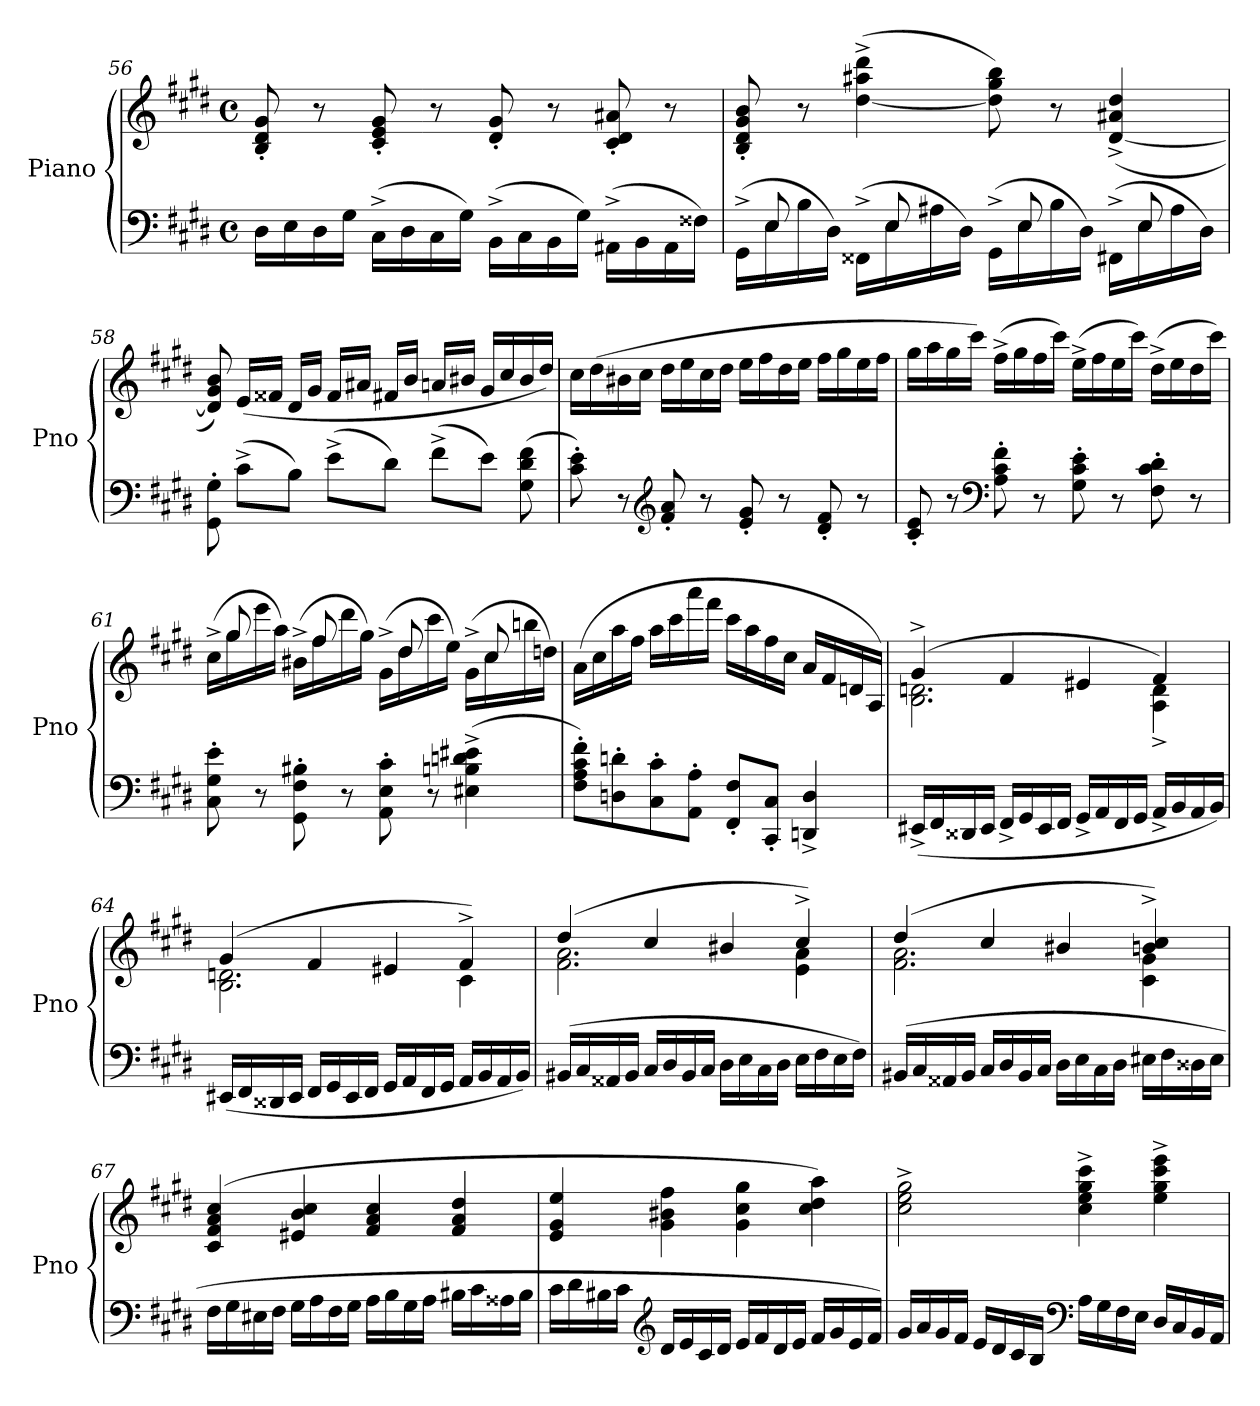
**kern	**kern
*part1	*part1
*staff2	*staff1
*I"Piano	*
*I'Pno	*
*clefF4	*clefG2
*k[f#c#g#d#]	*k[f#c#g#d#]
*M4/4	*M4/4
*met(c)	*met(c)
=56	=56
16D#\LL	8B'/ 8d#'/ 8g#'/
16E\	.
16D#\	8r
16G#\JJ	.
(16C#^\LL	8c#'/ 8e'/ 8g#'/
16D#\	.
16C#\	8r
16G#\JJ)	.
(16BB^\LL	8d#'/ 8g#'/
16C#\	.
16BB\	8r
16G#\JJ)	.
(16AA#X^\LL	8c#'/ 8d#'/ 8a#X'/
16BB\	.
16AA#\	8r
16F##X\JJ)	.
=57	=57
*^	*
(16GG#^\LL	16ryy	8B'/ 8d#'/ 8g#'/ 8b'/
16E\	8E/	.
16B\	.	8r
16D#\JJ)	8ryy	.
(16FF##X^\LL	.	([4dd#^\ 4aa#X^\ 4ddd#^\
16E\	8E/	.
16A#X\	.	.
16D#\JJ)	8ryy	.
(16GG#^\LL	.	8dd#]\ 8gg#\ 8bb\)
16E\	8E/	.
16B\	.	8r
16D#\JJ)	8ryy	.
(16FF#X^\LL	.	([4d#^/ 4a#X^/ 4dd#^/
16E\	8E/	.
16A#\	.	.
16D#\JJ)	16ryy	.
*v	*v	*
=58	=58
8GG#'\ 8G#'\	8d#]/ 8g#/ 8b/)
(8c#^\L	(16e/LL
.	16f##X/JJ
8B\J)	16d#/LL
.	16g#/JJ
(8e^\L	16f##/LL
.	16a#X/JJ
8d#\J)	16f#X/LL
.	16b/JJ
(8f#^\L	16an/LL
.	16b#X/JJ
8e\J)	16g#/LL
.	16cc#/
(8G#\ 8d#\ 8f#\	16b#/
.	16dd#/JJ)
=59	=59
8c#'\ 8e'\)	16cc#\LL
.	(16dd#\
8r	16b#X\
.	16cc#\JJ
*clefG2	*
8f#'/ 8a'/	16dd#\LL
.	16ee\
8r	16cc#\
.	16dd#\JJ
8e'/ 8g#'/	16ee\LL
.	16ff#\
8r	16dd#\
.	16ee\JJ
8d#'/ 8f#'/	16ff#\LL
.	16gg#\
8r	16ee\
.	16ff#\JJ
=60	=60
8c#'/ 8e'/	16gg#\LL
.	16aa\
8r	16gg#\
.	16ccc#\JJ)
*clefF4	*
8A'\ 8c#'\ 8f#'\	(16ff#^\LL
.	16gg#\
8r	16ff#\
.	16ccc#\JJ)
8G#'\ 8c#'\ 8e'\	(16ee^\LL
.	16ff#\
8r	16ee\
.	16ccc#\JJ)
8F#'\ 8c#'\ 8d#'\	(16dd#^\LL
.	16ee\
8r	16dd#\
.	16ccc#\JJ)
=61	=61
*	*^
8C#'\ 8G#'\ 8e'\	(16cc#^\LL	16ryy
.	16gg#\	8gg#/
8r	16eee\	.
.	16aa\JJ)	8ryy
8GG#'\ 8F#'\ 8B#X'\	(16b#X^\LL	.
.	16ff#\	8ff#/
8r	16ddd#\	.
.	16gg#\JJ)	8ryy
8AA'\ 8E'\ 8c#'\	(16g#^\LL	.
.	16dd#\	8dd#/
8r	16ccc#\	.
.	16ee\JJ)	8ryy
(4E#X^\ 4Bn^\ 4dn^\ 4e#X^\	(16g#^\LL	.
.	16cc#\	8cc#/
.	16bbn\	.
.	16ddn\JJ)	16ryy
*	*v	*v
=62	=62
8F#'\ 8A'\ 8c#'\ 8f#'\L)	(16a\LL
.	16cc#\
8Dn'\ 8dn'\	16aa\
.	16ff#\JJ
8C#'\ 8c#'\	16aa\LL
.	16ccc#\
8AA'\ 8A'\J	16aaa\
.	16fff#\JJ
8FF#'/ 8F#'/L	16ccc#\LL
.	16aa\
8CC#'/ 8C#'/J	16ff#\
.	16cc#\JJ
4DDn^/ 4D^/	16a/LL
.	16f#/
.	16dn/
.	16A/JJ)
=63	=63
*	*^
(16EE#X^/LL	(4g#^/	2.B\ 2.dn\
16FF#/	.	.
16DD##X/	.	.
16EE#/JJ	.	.
16FF#^/LL	4f#/	.
16GG#/	.	.
16EE#/	.	.
16FF#/JJ	.	.
16GG#^/LL	4e#X/	.
16AA/	.	.
16FF#/	.	.
16GG#/JJ	.	.
16AA^/LL	4f#/)	4A^\ 4d^\
16BB/	.	.
16AA/	.	.
16BB/JJ)	.	.
=64	=64	=64
(16EE#X/LL	(4g#/	2.B\ 2.dn\
16FF#/	.	.
16DD##X/	.	.
16EE#/JJ	.	.
16FF#/LL	4f#/	.
16GG#/	.	.
16EE#/	.	.
16FF#/JJ	.	.
16GG#/LL	4e#X/	.
16AA/	.	.
16FF#/	.	.
16GG#/JJ	.	.
16AA/LL	4f#^/)	4c#\
16BB/	.	.
16AA/	.	.
16BB/JJ)	.	.
=65	=65	=65
(16BB#X/LL	(4dd#/	2.f#\ 2.a\
16C#/	.	.
16AA##X/	.	.
16BB#/JJ	.	.
16C#/LL	4cc#/	.
16D#/	.	.
16BB#/	.	.
16C#/JJ	.	.
16D#\LL	4b#X/	.
16E\	.	.
16C#\	.	.
16D#\JJ	.	.
16E\LL	4cc#^/)	4e\ 4a\
16F#\	.	.
16E\	.	.
16F#\JJ)	.	.
=66	=66	=66
(16BB#X/LL	(4dd#/	2.f#\ 2.a\
16C#/	.	.
16AA##X/	.	.
16BB#/JJ	.	.
16C#/LL	4cc#/	.
16D#/	.	.
16BB#/	.	.
16C#/JJ	.	.
16D#\LL	4b#X/	.
16E\	.	.
16C#\	.	.
16D#\JJ	.	.
16E#X\LL	4bn^/ 4cc#^/)	4c#\ 4g#\
16F#\	.	.
16D##X\	.	.
16E#\JJ	.	.
*	*v	*v
=67	=67
16F#\LL	(4c#/ 4f#/ 4a/ 4cc#/
16G#\	.
16E#X\	.
16F#\JJ	.
16G#\LL	4e#X/ 4b/ 4cc#/
16A\	.
16F#\	.
16G#\JJ	.
16A\LL	4f#/ 4a/ 4cc#/
16B\	.
16G#\	.
16A\JJ	.
16B#X\LL	4f#/ 4a/ 4dd#/
16c#\	.
16A##X\	.
16B#\JJ	.
=68	=68
16c#\LL	4e/ 4g#/ 4ee/
16d#\	.
16B#X\	.
16c#\JJ	.
*clefG2	*
16d#/LL	4g#\ 4b#X\ 4ff#\
16e/	.
16c#/	.
16d#/JJ	.
16e/LL	4g#\ 4cc#\ 4gg#\
16f#/	.
16d#/	.
16e/JJ	.
16f#/LL	4cc#\ 4dd#\ 4aa\)
16g#/	.
16e/	.
16f#/JJ)	.
=69	=69
16g#/LL	2cc#^\ 2ee^\ 2gg#^\
16a/	.
16g#/	.
16f#/JJ	.
16e/LL	.
16d#/	.
16c#/	.
16B/JJ	.
*clefF4	*
16A\LL	4cc#^\ 4ee^\ 4gg#^\ 4ccc#^\
16G#\	.
16F#\	.
16E\JJ	.
16D#/LL	4ee^\ 4gg#^\ 4ccc#^\ 4eee^\
16C#/	.
16BB/	.
16AA/JJ	.
=	=
*-	*-
